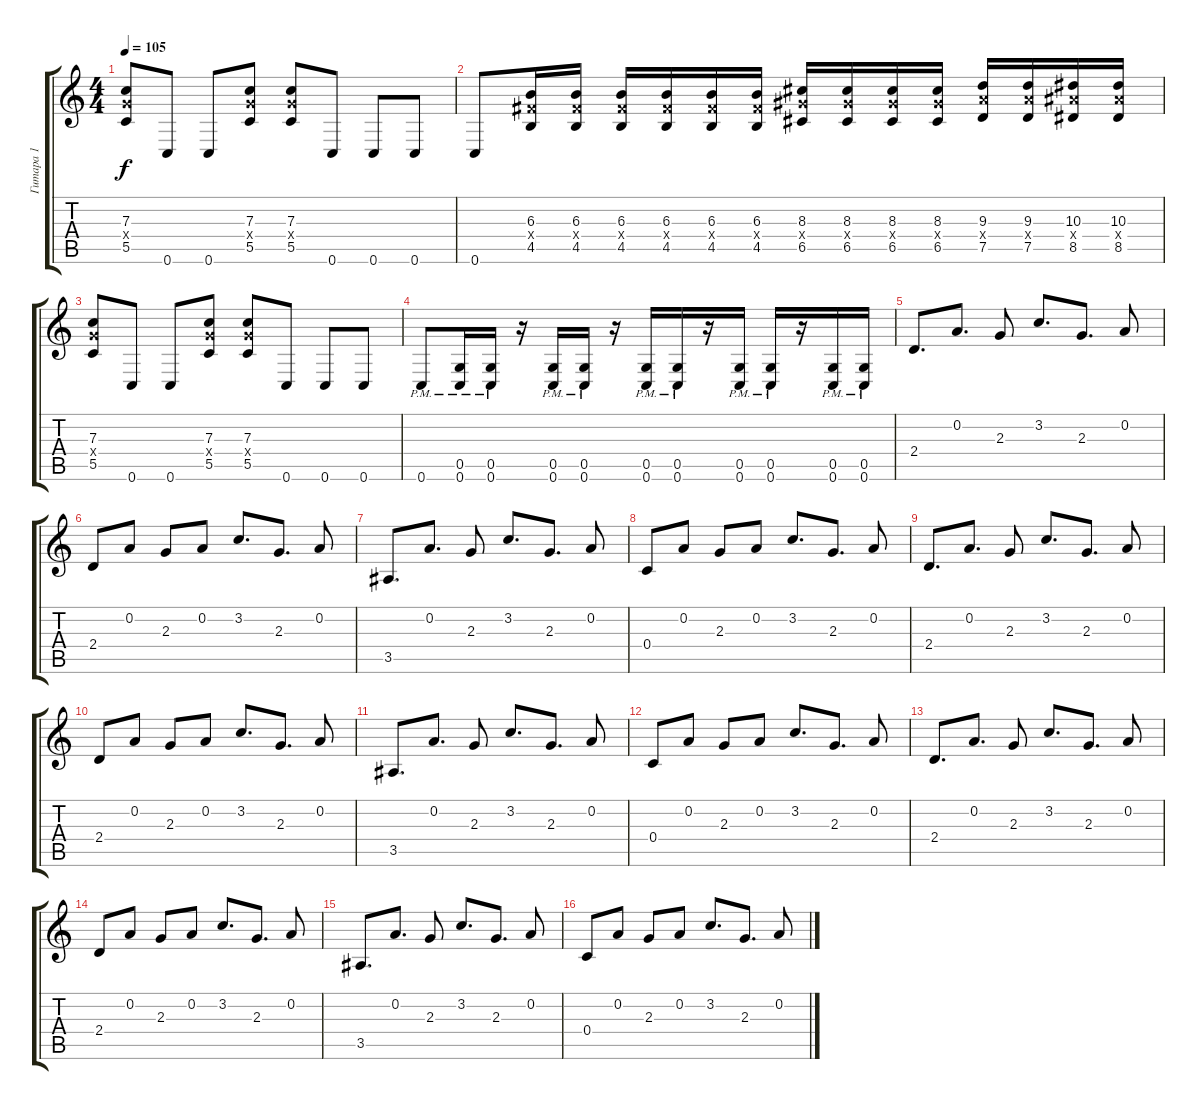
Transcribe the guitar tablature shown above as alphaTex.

\track ("Гитара 1" "Гитара 1") {instrument distortionguitar}
\staff {score tabs}
\tuning (D4 A3 F3 C3 G2 C2) {hide}
\ts (4 4)
\tempo 105
\clef g2
\ks c
(7.3 7.4{x} 5.5).8{dy f} 0.6.8 0.6.8 (7.3 7.4{x} 5.5).8 (7.3 7.4{x} 5.5).8 0.6.8 0.6.8 0.6.8 |
0.6.8 (6.3 6.4{x} 4.5).16 (6.3 6.4{x} 4.5).16 (6.3 6.4{x} 4.5).16 (6.3 6.4{x} 4.5).16 (6.3 6.4{x} 4.5).16 (6.3 6.4{x} 4.5).16 (8.3 8.4{x} 6.5).16 (8.3 8.4{x} 6.5).16 (8.3 8.4{x} 6.5).16 (8.3 8.4{x} 6.5).16 (9.3 9.4{x} 7.5).16 (9.3 9.4{x} 7.5).16 (10.3 10.4{x} 8.5).16 (10.3 10.4{x} 8.5).16 |
(7.3 7.4{x} 5.5).8 0.6.8 0.6.8 (7.3 7.4{x} 5.5).8 (7.3 7.4{x} 5.5).8 0.6.8 0.6.8 0.6.8 |
0.6{pm}.8 (0.5{pm} 0.6{pm}).16 (0.5{pm} 0.6{pm}).16 r.16 (0.5{pm} 0.6{pm}).16 (0.5{pm} 0.6{pm}).16 r.16 (0.5{pm} 0.6{pm}).16 (0.5{pm} 0.6{pm}).16 r.16 (0.5{pm} 0.6{pm}).16 (0.5{pm} 0.6{pm}).16 r.16 (0.5{pm} 0.6{pm}).16 (0.5{pm} 0.6{pm}).16 |
2.4.8{d instrument acousticguitarsteel} 0.2.8{d} 2.3.8 3.2.8{d} 2.3.8{d} 0.2.8 |
2.4.8 0.2.8 2.3.8 0.2.8 3.2.8{d} 2.3.8{d} 0.2.8 |
3.5.8{d} 0.2.8{d} 2.3.8 3.2.8{d} 2.3.8{d} 0.2.8 |
0.4.8 0.2.8 2.3.8 0.2.8 3.2.8{d} 2.3.8{d} 0.2.8 |
2.4.8{d} 0.2.8{d} 2.3.8 3.2.8{d} 2.3.8{d} 0.2.8 |
2.4.8 0.2.8 2.3.8 0.2.8 3.2.8{d} 2.3.8{d} 0.2.8 |
3.5.8{d} 0.2.8{d} 2.3.8 3.2.8{d} 2.3.8{d} 0.2.8 |
0.4.8 0.2.8 2.3.8 0.2.8 3.2.8{d} 2.3.8{d} 0.2.8 |
2.4.8{d} 0.2.8{d} 2.3.8 3.2.8{d} 2.3.8{d} 0.2.8 |
2.4.8 0.2.8 2.3.8 0.2.8 3.2.8{d} 2.3.8{d} 0.2.8 |
3.5.8{d} 0.2.8{d} 2.3.8 3.2.8{d} 2.3.8{d} 0.2.8 |
0.4.8 0.2.8 2.3.8 0.2.8 3.2.8{d} 2.3.8{d} 0.2.8
